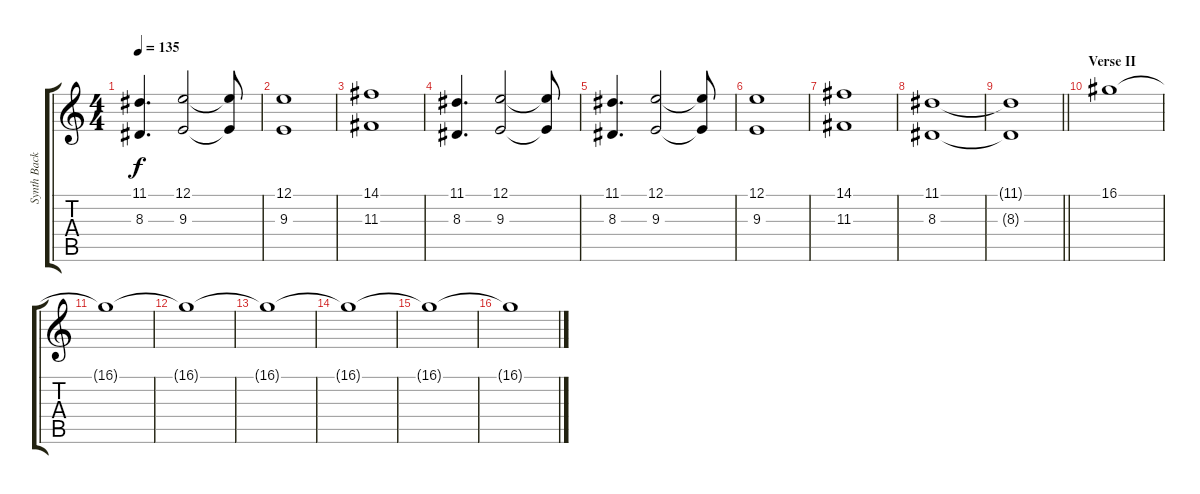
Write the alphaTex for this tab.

\track ("Synth Back" "Synth Back") {instrument stringensemble1}
\staff {score tabs}
\tuning (E4 B3 G3 D3 A2 E2) {hide}
\ts (4 4)
\tempo 135
\clef g2
\ks c
(11.1 8.3).4{d dy f} (12.1 9.3).2 (12.1{t} 9.3{t}).8 |
(12.1 9.3).1 |
(14.1 11.3).1 |
(11.1 8.3).4{d} (12.1 9.3).2 (12.1{t} 9.3{t}).8 |
(11.1 8.3).4{d} (12.1 9.3).2 (12.1{t} 9.3{t}).8 |
(12.1 9.3).1 |
(14.1 11.3).1 |
(11.1 8.3).1 |
\barLineRight lightlight
(11.1{t} 8.3{t}).1 |
\section ("" "Verse II")
16.1.1{volume 6} |
16.1{t}.1 |
16.1{t}.1 |
16.1{t}.1 |
16.1{t}.1 |
16.1{t}.1 |
16.1{t}.1
